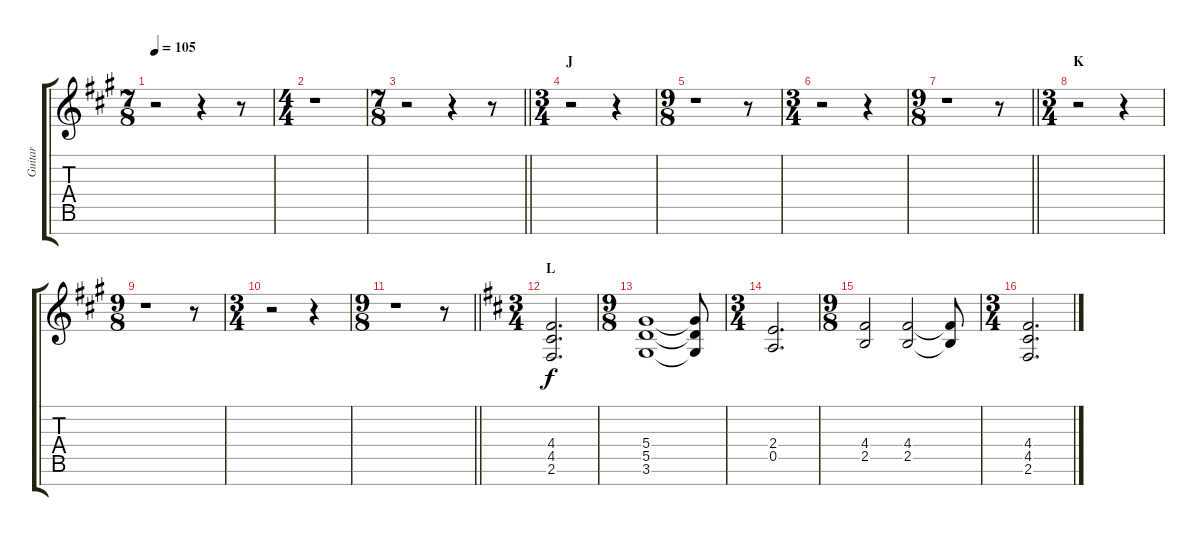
\track ("Guitar" "Guitar") {instrument distortionguitar}
\staff {score tabs}
\tuning (E4 B3 G3 D3 A2 E2 B1) {hide}
\ts (7 8)
\tempo 105
\clef g2
\ks f#minor
r.2{dy f} r.4 r.8 |
\ts (4 4)
r.1 |
\ts (7 8)
\barLineRight lightlight
r.2 r.4 r.8 |
\ts (3 4)
\section ("" "J")
r.2 r.4 |
\ts (9 8)
r.1 r.8 |
\ts (3 4)
r.2 r.4 |
\ts (9 8)
\barLineRight lightlight
r.1 r.8 |
\ts (3 4)
\section ("" "K")
r.2 r.4 |
\ts (9 8)
r.1 r.8 |
\ts (3 4)
r.2 r.4 |
\ts (9 8)
\barLineRight lightlight
r.1 r.8 |
\ts (3 4)
\section ("" "L")
\ks bminor
(4.4 4.5 2.6).2{d} |
\ts (9 8)
(5.4 5.5 3.6).1 (5.4{t} 5.5{t} 3.6{t}).8 |
\ts (3 4)
(2.4 0.5).2{d} |
\ts (9 8)
(4.4 2.5).2 (4.4 2.5).2 (4.4{t} 2.5{t}).8 |
\ts (3 4)
(4.4 4.5 2.6).2{d}
